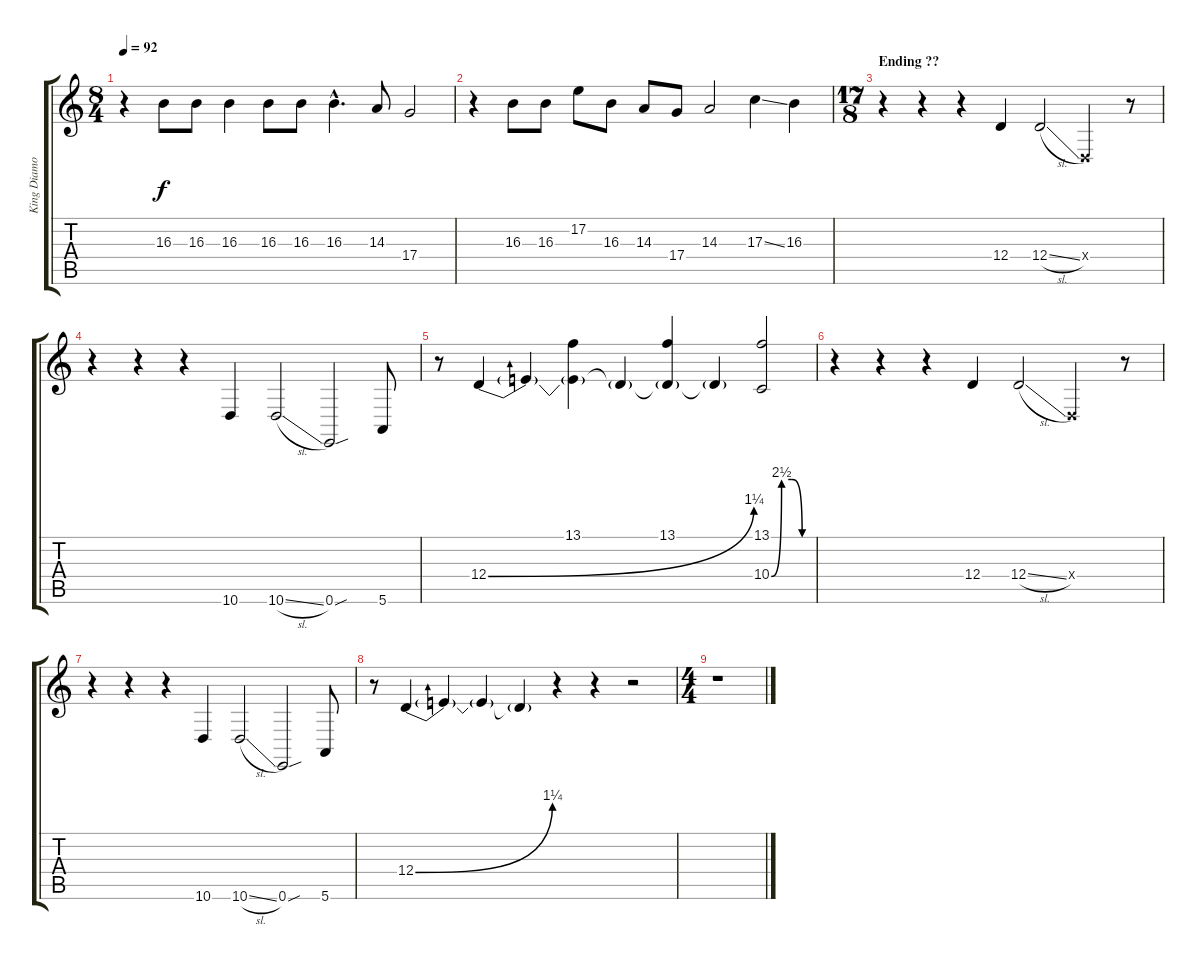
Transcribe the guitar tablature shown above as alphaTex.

\track ("King Diamond" "King Diamo") {instrument sopranosax}
\staff {score tabs}
\tuning (E4 B3 G3 D3 A2 E2) {hide}
\ts (8 4)
\tempo 92
\clef g2
\ks c
r.4{dy f} 16.3.8 16.3.8 16.3.4 16.3.8 16.3.8 16.3{hac}.4{d} 14.3.8 17.4.2 |
r.4 16.3.8 16.3.8 17.2.8 16.3.8 14.3.8 17.4.8 14.3.2 17.3{ss}.4 16.3.4 |
\ts (17 8)
\section ("" "Ending ??")
r.4{volume 11 instrument lead6voice} r.4 r.4 12.4.4 12.4{sl}.2 0.4{x}.2 r.8 |
r.4{volume 11 instrument lead6voice} r.4 r.4 10.6.4 10.6{sl}.2 0.6{sou}.2 5.6.8 |
r.8{volume 11 instrument lead6voice} 12.4{be (bend 0 0 60 5)}.4 12.4{t}.4 (13.1 12.4{t}).4 12.4{t}.4 (13.1 12.4{t}).4 12.4{t}.4 (13.1 10.4{be (custom 0 0 15 10 30 10 45 0 60 0)}).2 |
r.4{volume 11 instrument lead6voice} r.4 r.4 12.4.4 12.4{sl}.2 0.4{x}.2 r.8 |
r.4{volume 11 instrument lead6voice} r.4 r.4 10.6.4 10.6{sl}.2 0.6{sou}.2 5.6.8 |
r.8{volume 11 instrument lead6voice} 12.4{be (bend 0 0 60 5)}.4 12.4{t}.4 12.4{t}.4 12.4{t}.4 r.4 r.4 r.2 |
\ts (4 4)
r.1
